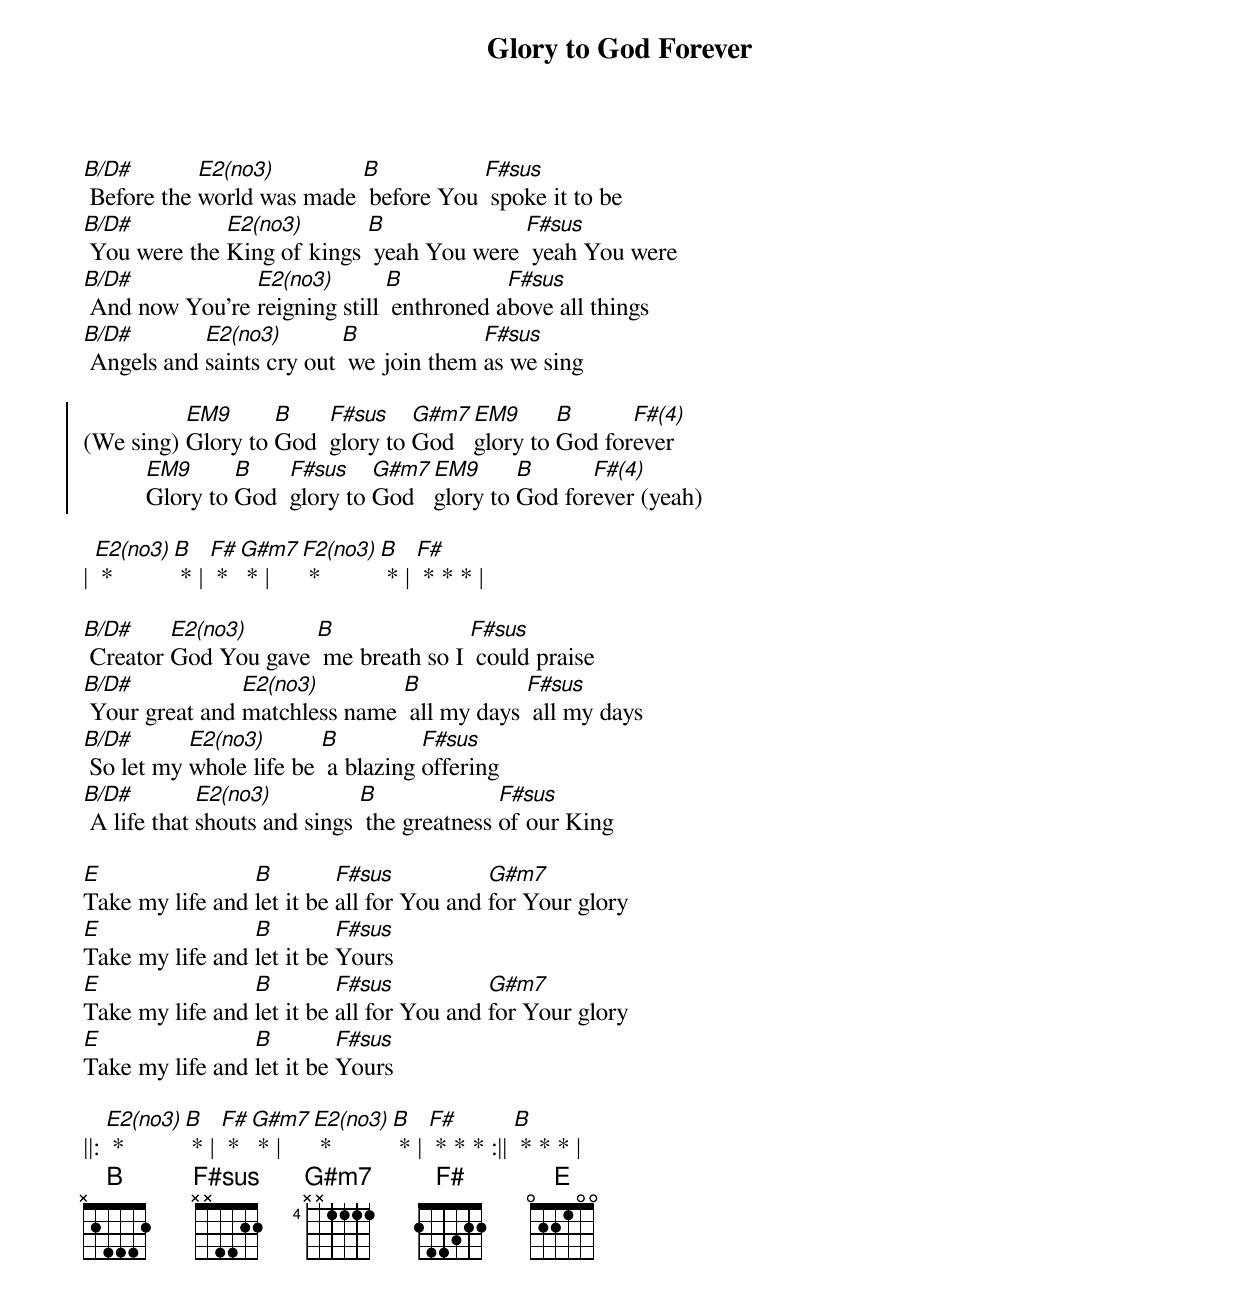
{title: Glory to God Forever}
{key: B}
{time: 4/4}
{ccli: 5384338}
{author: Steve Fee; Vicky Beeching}
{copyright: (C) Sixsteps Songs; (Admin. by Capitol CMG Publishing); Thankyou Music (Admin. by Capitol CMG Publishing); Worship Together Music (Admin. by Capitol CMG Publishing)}

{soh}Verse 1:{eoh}
[B/D#] Before the [E2(no3)]world was made [B] before You [F#sus] spoke it to be
[B/D#] You were the [E2(no3)]King of kings [B] yeah You were [F#sus] yeah You were
[B/D#] And now You're [E2(no3)]reigning still [B] enthroned a[F#sus]bove all things
[B/D#] Angels and [E2(no3)]saints cry out [B] we join them [F#sus]as we sing

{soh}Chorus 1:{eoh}
{start_of_chorus}
(We sing) [EM9]Glory to [B]God  [F#sus]glory to [G#m7]God  [EM9]glory to [B]God for[F#(4)]ever
          [EM9]Glory to [B]God  [F#sus]glory to [G#m7]God  [EM9]glory to [B]God for[F#(4)]ever (yeah)
{end_of_chorus}

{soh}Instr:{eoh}
| [E2(no3)] * [B] * | [F#] * [G#m7] * | [F2(no3)] * [B] * | [F#] * * * |

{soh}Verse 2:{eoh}
[B/D#] Creator [E2(no3)]God You gave [B] me breath so I [F#sus] could praise
[B/D#] Your great and [E2(no3)]matchless name [B] all my days [F#sus] all my days
[B/D#] So let my [E2(no3)]whole life be [B] a blazing [F#sus]offering
[B/D#] A life that [E2(no3)]shouts and sings [B] the greatness [F#sus]of our King

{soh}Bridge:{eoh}
{start_of_bridge}
[E]Take my life and [B]let it be [F#sus]all for You and [G#m7]for Your glory
[E]Take my life and [B]let it be [F#sus]Yours
[E]Take my life and [B]let it be [F#sus]all for You and [G#m7]for Your glory
[E]Take my life and [B]let it be [F#sus]Yours
{end_of_bridge}

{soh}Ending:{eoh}
||: [E2(no3)] * [B] * | [F#] * [G#m7] * | [E2(no3)] * [B] * | [F#] * * * :|| [B] * * * |
